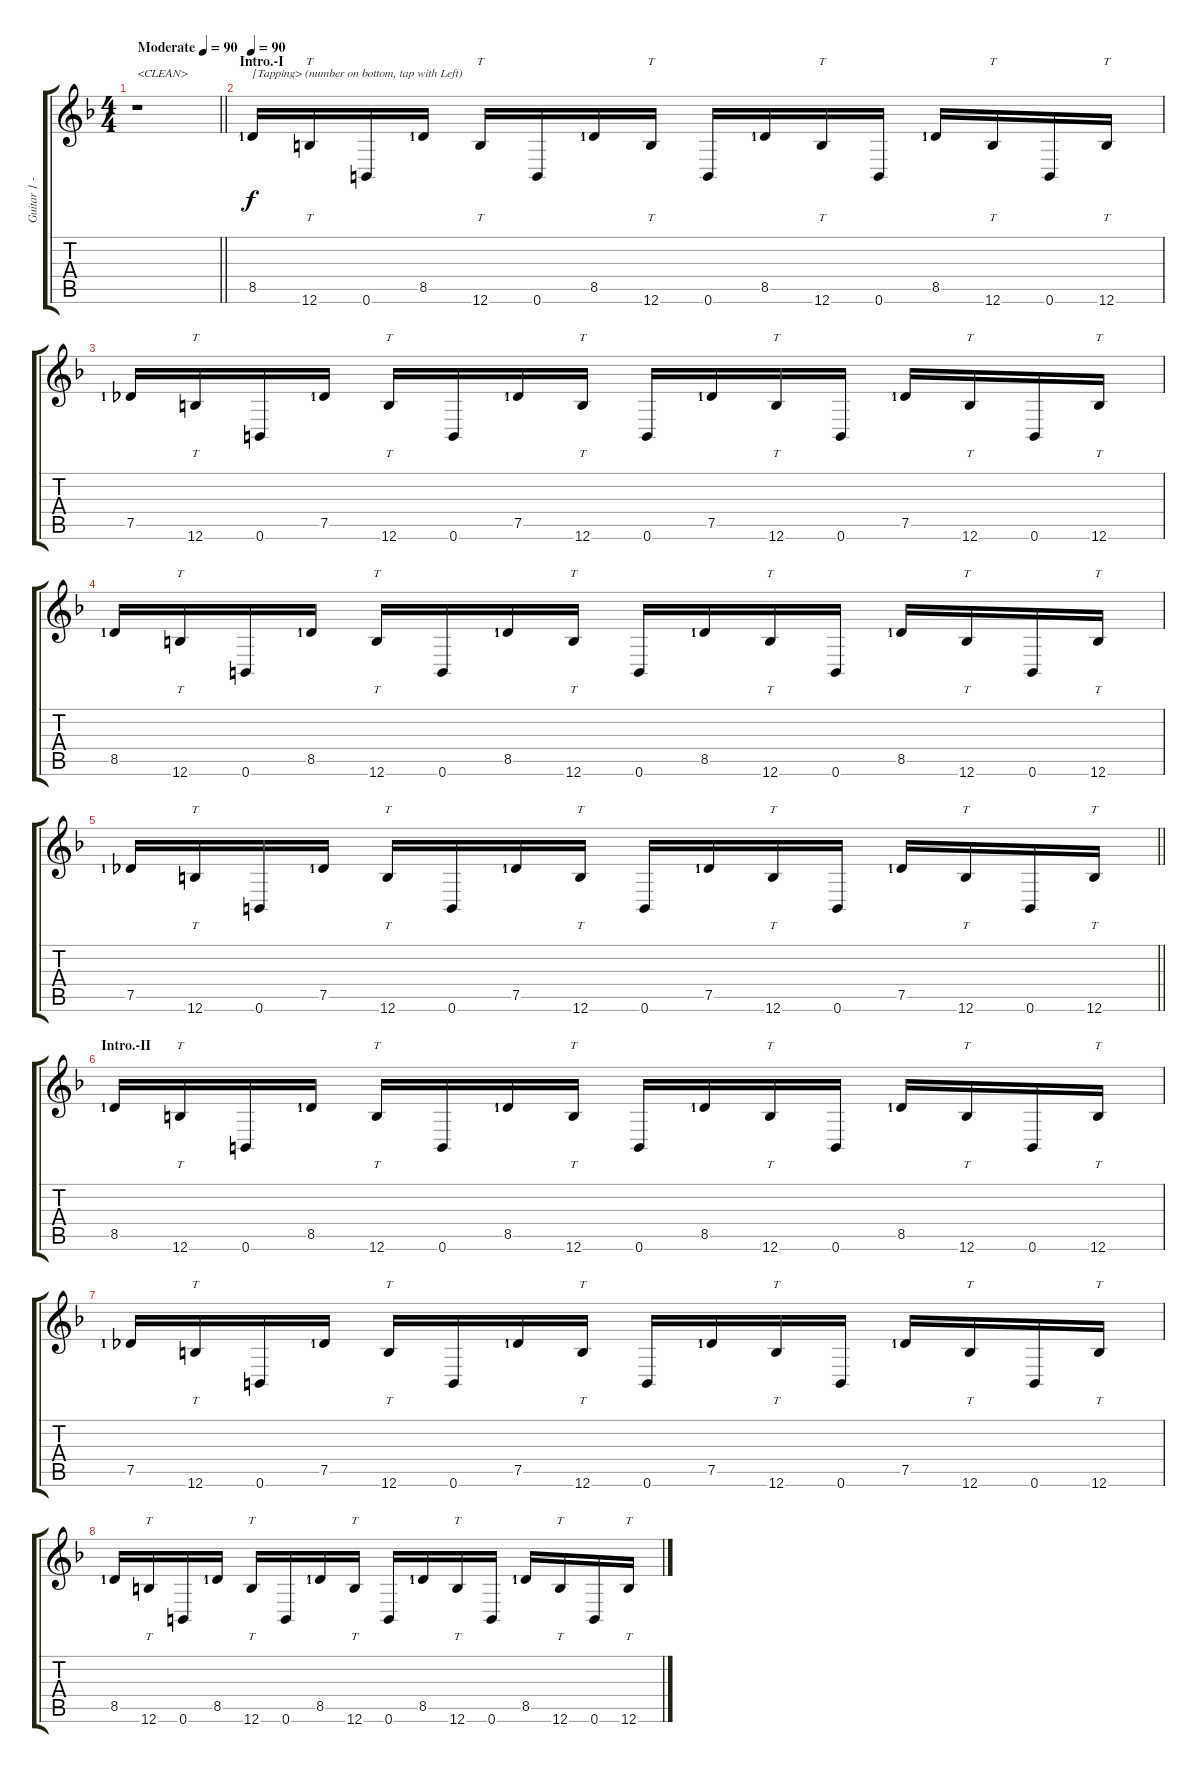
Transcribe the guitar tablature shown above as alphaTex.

\track ("Guitar 1 - Uruha" "Guitar 1 -") {instrument electricguitarjazz}
\staff {score tabs}
\tuning (Db4 Ab3 E3 B2 Gb2 B1) {hide}
\ts (4 4)
\tempo (90 "Moderate")
\tempo 35
\tempo (90 "Moderate")
\clef g2
\barLineRight lightlight
\ks f
r.1{txt "<CLEAN>" dy f instrument electricguitarjazz} |
\section ("" "Intro.-I")
\tempo 90
8.5{lf 2}.16{txt "[Tapping> (number on bottom, tap with Left)"} 12.6.16{tt} 0.6.16 8.5{lf 2}.16 12.6.16{tt} 0.6.16 8.5{lf 2}.16 12.6.16{tt} 0.6.16 8.5{lf 2}.16 12.6.16{tt} 0.6.16 8.5{lf 2}.16 12.6.16{tt} 0.6.16 12.6.16{tt} |
7.5{lf 2}.16 12.6.16{tt} 0.6.16 7.5{lf 2}.16 12.6.16{tt} 0.6.16 7.5{lf 2}.16 12.6.16{tt} 0.6.16 7.5{lf 2}.16 12.6.16{tt} 0.6.16 7.5{lf 2}.16 12.6.16{tt} 0.6.16 12.6.16{tt} |
8.5{lf 2}.16 12.6.16{tt} 0.6.16 8.5{lf 2}.16 12.6.16{tt} 0.6.16 8.5{lf 2}.16 12.6.16{tt} 0.6.16 8.5{lf 2}.16 12.6.16{tt} 0.6.16 8.5{lf 2}.16 12.6.16{tt} 0.6.16 12.6.16{tt} |
\barLineRight lightlight
7.5{lf 2}.16 12.6.16{tt} 0.6.16 7.5{lf 2}.16 12.6.16{tt} 0.6.16 7.5{lf 2}.16 12.6.16{tt} 0.6.16 7.5{lf 2}.16 12.6.16{tt} 0.6.16 7.5{lf 2}.16 12.6.16{tt} 0.6.16 12.6.16{tt} |
\section ("" "Intro.-II")
8.5{lf 2}.16 12.6.16{tt} 0.6.16 8.5{lf 2}.16 12.6.16{tt} 0.6.16 8.5{lf 2}.16 12.6.16{tt} 0.6.16 8.5{lf 2}.16 12.6.16{tt} 0.6.16 8.5{lf 2}.16 12.6.16{tt} 0.6.16 12.6.16{tt} |
7.5{lf 2}.16 12.6.16{tt} 0.6.16 7.5{lf 2}.16 12.6.16{tt} 0.6.16 7.5{lf 2}.16 12.6.16{tt} 0.6.16 7.5{lf 2}.16 12.6.16{tt} 0.6.16 7.5{lf 2}.16 12.6.16{tt} 0.6.16 12.6.16{tt} |
8.5{lf 2}.16 12.6.16{tt} 0.6.16 8.5{lf 2}.16 12.6.16{tt} 0.6.16 8.5{lf 2}.16 12.6.16{tt} 0.6.16 8.5{lf 2}.16 12.6.16{tt} 0.6.16 8.5{lf 2}.16 12.6.16{tt} 0.6.16 12.6.16{tt}
